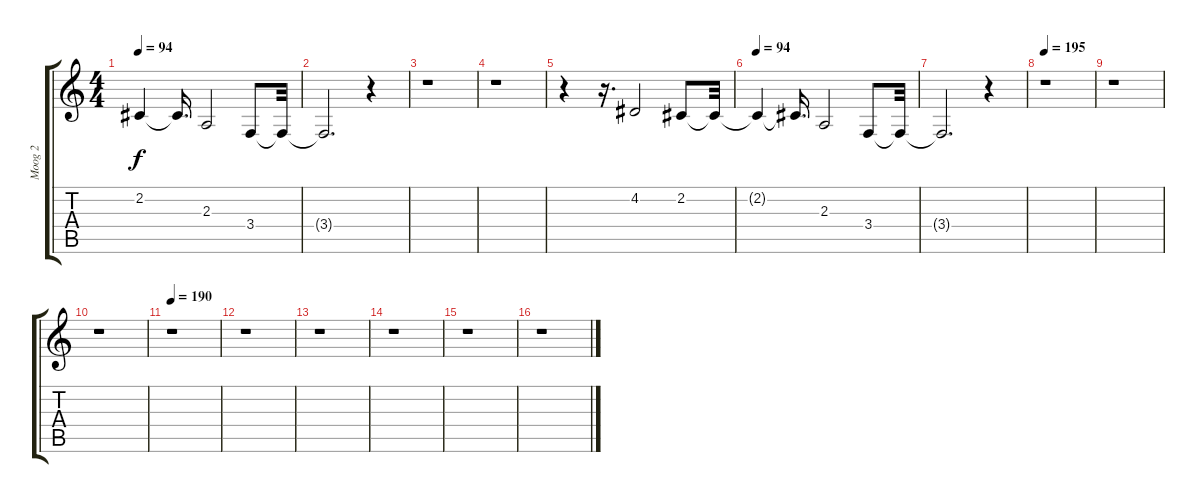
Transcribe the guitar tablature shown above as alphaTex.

\track ("Moog 2" "Moog 2") {instrument lead1square}
\staff {score tabs}
\tuning (E4 B3 G3 D3 A2 E2) {hide}
\ts (4 4)
\tempo 94
\clef g2
\ks c
2.2{t}.4{dy f} 2.2{t}.16{d} 2.3.2 3.4.8 3.4{t}.32 |
3.4{t}.2{d} r.4 |
r.1 |
r.1 |
r.4 r.16{d} 4.2.2 2.2.8 2.2{t}.32 |
\tempo 94
2.2{t}.4 2.2{t}.16{d} 2.3.2 3.4.8 3.4{t}.32 |
3.4{t}.2{d} r.4 |
\tempo 195
r.1 |
r.1 |
r.1 |
\tempo 190
r.1 |
r.1 |
r.1 |
r.1 |
r.1 |
r.1
